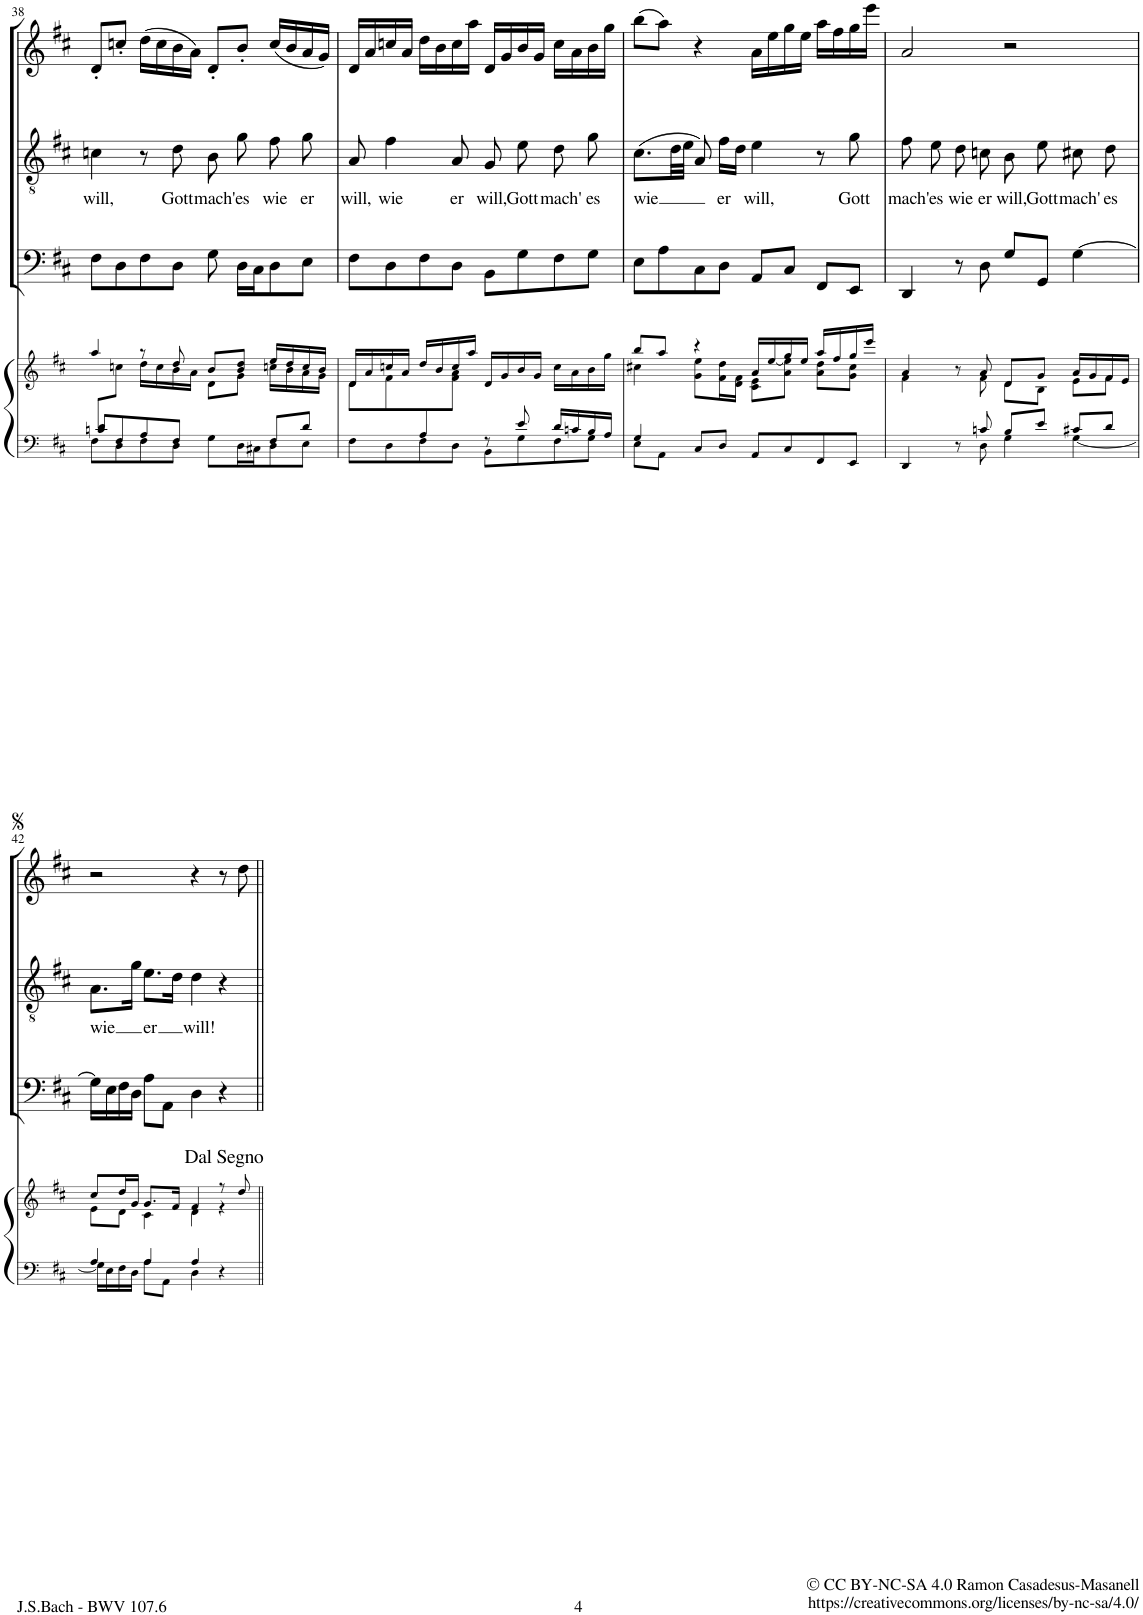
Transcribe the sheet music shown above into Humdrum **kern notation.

**kern	**kern	**kern	**kern	**text	**kern
*part4	*part4	*part3	*part2	*part2	*part1
*staff5	*staff4	*staff3	*staff2	*staff2	*staff1
*I"Piano reduction	*	*I"Organo e Continuo	*I"Tenore	*	*I"Flauto traverso I, II
*I'Pno	*	*	*	*	*I'Fl
!!LO:PB:g=z
*clefF4	*clefG2	*clefF4	*clefGv2	*	*clefG2
*k[f#c#]	*k[f#c#]	*k[f#c#]	*k[f#c#]	*	*k[f#c#]
*M4/4	*M4/4	*M4/4	*M4/4	*	*M4/4
*met(c)	*met(c)	*met(c)	*met(c)	*	*met(c)
=38	=38	=38	=38	=38	=38
*^	*^	*	*	*	*
*	*^	*	*	*	*	*	*
!	!	!	!	!	!	!	!LO:LY:b	!
8d/L	8cn/L	8F#\L	4aa/	8ryy	8F#\L	4cn\	will,	8d'/L
2..ryy	8F#/	8D\	.	8ccn\J	8D\	.	.	8ccn'/J
.	8A/	8F#\	8r	16dd\LL	8F#\	8r	.	(16dd\LL
.	.	.	.	16cc\	.	.	.	16cc\
!	!	!	!	!	!	!	!LO:LY:b	!
.	8F#/J	8D\J	8dd/	16b\	8D\J	8d\	Gott	16b\
.	.	.	.	16a\JJ	.	.	.	16a\JJ)
!	!	!	!	!	!	!	!LO:LY:b	!
.	4ryy	8G\L	8b/L	8d\L	8G\	8B\	mach'	8d'/L
!	!	!	!	!	!	!	!LO:LY:b	!
.	.	16D\L	8b/ 8dd/J	8g\J	16D\LL	8g\	es	8b'/J
.	.	16C#X\J	.	.	16C#\J	.	.	.
!	!	!	!	!	!	!	!LO:LY:b	!
.	8F#/L	8D\	16ee/LL	16ccn\LL	8D\	8f#\	wie	(16cc/LL
.	.	.	16dd/	16b\	.	.	.	16b/
!	!	!	!	!	!	!	!LO:LY:b	!
.	8d/J	8E\J	16cc/	16a\	8E\J	8g\	er	16a/
.	.	.	16b/JJ	16g\JJ	.	.	.	16g/JJ)
*	*v	*v	*	*	*	*	*	*
=39	=39	=39	=39	=39	=39	=39	=39
!	!	!	!	!	!	!LO:LY:b	!
4ryy	8F#\L	16d/LL	8d\L	8F#\L	8A/	will,	16d/LL
.	.	16a/	.	.	.	.	16a/
!	!	!	!	!	!	!LO:LY:b	!
.	8D\	16ccn/	8f#\	8D\	4f#\	wie	16ccn/
.	.	16a/JJ	.	.	.	.	16a/JJ
8A/	8F#\	16dd/LL	8ryy	8F#\	.	.	16dd\LL
.	.	16b/	.	.	.	.	16b\
!	!	!	!	!	!	!LO:LY:b	!
8ryy	8D\J	16cc/	8f#\ 8a\J	8D\J	8A/	er	16cc\
.	.	16aa/JJ	.	.	.	.	16aa\JJ
!	!	!	!	!	!	!LO:LY:b	!
8r	8BB\L	16d/LL	2ryy	8BB\L	8G/	will,	16d/LL
.	.	16g/	.	.	.	.	16g/
!	!	!	!	!	!	!LO:LY:b	!
8e/	8G\	16b/	.	8G\	8e\	Gott	16b/
.	.	16g/JJ	.	.	.	.	16g/JJ
!	!	!	!	!	!	!LO:LY:b	!
16d/LL	8F#\	16cc\LL	.	8F#\	8d\	mach'	16cc\LL
16cn/	.	16a\	.	.	.	.	16a\
!	!	!	!	!	!	!LO:LY:b	!
16B/	8G\J	16b\	.	8G\J	8g\	es	16b\
16A/JJ	.	16gg\JJ	.	.	.	.	16gg\JJ
=40	=40	=40	=40	=40	=40	=40	=40
!	!	!	!	!	!	!LO:LY:b	!
4G/	8E\L	8bb/L	4cc#X\	8E\L	(8.c#\L	wie	(8bb\L
.	8AA\J	8aa/J	.	8A\	.	.	8aa\J)
.	.	.	.	.	32d\LL	.	.
.	.	.	.	.	32e\JJJ	.	.
8C#/L	4ryy	4r	8g\ 8ee\L	8C#\	8A/)	.	4r
!	!	!	!	!	!	!LO:LY:b	!
8D/J	.	.	16f#\ 16dd\L	8D\J	16f#\LL	er	.
.	.	.	16d\ 16f#\JJ	.	16d\JJ	.	.
!	!	!	!	!	!	!LO:LY:b	!
8AA/L	2ryy	16a/LL	8c#\ 8e\L	8AA/L	4e\	will,	16a\LL
.	.	[<16ee/	.	.	.	.	16ee\
8C#/	.	16gg/	8a\ 8ee\]J	8C#/J	.	.	16gg\
.	.	16ee/JJ	.	.	.	.	16ee\JJ
8FF#/	.	16aa/LL	8a\ 8dd\L	8FF#/L	8r	.	16aa\LL
.	.	16ff#/	.	.	.	.	16ff#\
!	!	!	!	!	!	!LO:LY:b	!
8EE/J	.	16gg/	8g\ 8cc#\J	8EE/J	8g\	Gott	16gg\
.	.	16eee/JJ	.	.	.	.	16eee\JJ
=41	=41	=41	=41	=41	=41	=41	=41
!	!	!	!	!	!	!LO:LY:b	!
4DD/	4ryy	4a/	4f#\	4DD/	8f#\	mach'	2a/
!	!	!	!	!	!	!LO:LY:b	!
.	.	.	.	.	8e\	es	.
!	!	!	!	!	!	!LO:LY:b	!
8r	8ryy	8r	8ryy	8r	8d\	wie	.
!	!	!	!	!	!	!LO:LY:b	!
8cn/	8D\	8a/	8f#\	8D\	8cn\	er	.
!	!	!	!	!	!	!LO:LY:b	!
8B/L	4G\	8d/L	8d\L	8G/L	8B\	will,	2r
!	!	!	!	!	!	!LO:LY:b	!
8e/J	.	8g/J	8B\J	8GG/J	8e\	Gott	.
!	!	!	!	!	!	!LO:LY:b	!
8c#X/L	[4G\	16a/LL	8e\L	[4G\	8c#X\	mach'	.
.	.	16g/	.	.	.	.	.
!	!	!	!	!	!	!LO:LY:b	!
8d/J	.	16f#/	8f#\J	.	8d\	es	.
.	.	16e/JJ	.	.	.	.	.
!!LO:LB:g=z
=42	=42	=42	=42	=42	=42	=42	=42
!	!	!	!	!	!	!LO:LY:b	!
4A/	16G\LL]	8cc#/L	8e\L	16G\LL]	8.A\L	wie	2r
.	16E\	.	.	16E\	.	.	.
.	16F#\	16dd/L	8d\J	16F#\	.	.	.
.	16D\JJ	16g/JJ	.	16D\JJ	16g\Jk	.	.
!	!	!	!	!	!	!LO:LY:b	!
4A/	8A\L	8.g/L	4c#\	8A\L	8.e\L	er	.
.	8AA\J	.	.	8AA\J	.	.	.
.	.	16f#/Jk	.	.	16d\Jk	.	.
!	!	!	!	!	!	!LO:LY:b	!
4A/	4D\	4f#/	4d\	4D\	4d\	will!	4r
4r	4ryy	8r	4r	4r	4r	.	8r
.	.	8dd/	.	.	.	.	8dd\
*v	*v	*	*	*	*	*	*
*	*v	*v	*	*	*	*
=||	=||	=||	=||	=||	=||
*-	*-	*-	*-	*-	*-
